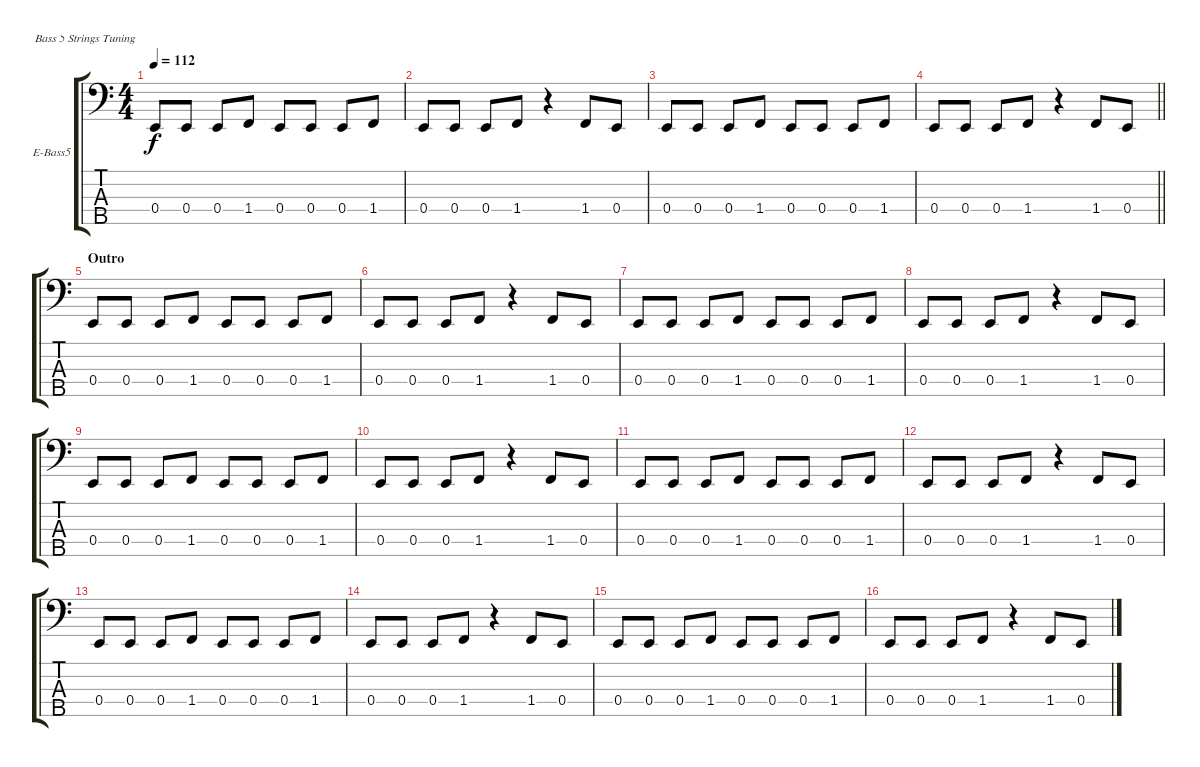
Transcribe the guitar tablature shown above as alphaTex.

\bracketExtendMode groupsimilarinstruments
\firstSystemTrackNameOrientation horizontal
\otherSystemsTrackNameOrientation horizontal
\track ("Bass" "E-Bass5") {instrument electricbassfinger}
\staff {score tabs}
\tuning (G2 D2 A1 E1 B0)
\ts (4 4)
\tempo 112
\clef f4
\ks c
0.4.8{dy f} 0.4.8 0.4.8 1.4.8 0.4.8 0.4.8 0.4.8 1.4.8 |
0.4.8 0.4.8 0.4.8 1.4.8 r.4 1.4.8 0.4.8 |
0.4.8 0.4.8 0.4.8 1.4.8 0.4.8 0.4.8 0.4.8 1.4.8 |
\barLineRight lightlight
0.4.8 0.4.8 0.4.8 1.4.8 r.4 1.4.8 0.4.8 |
\section ("" "Outro")
0.4.8 0.4.8 0.4.8 1.4.8 0.4.8 0.4.8 0.4.8 1.4.8 |
0.4.8 0.4.8 0.4.8 1.4.8 r.4 1.4.8 0.4.8 |
0.4.8 0.4.8 0.4.8 1.4.8 0.4.8 0.4.8 0.4.8 1.4.8 |
0.4.8 0.4.8 0.4.8 1.4.8 r.4 1.4.8 0.4.8 |
0.4.8 0.4.8 0.4.8 1.4.8 0.4.8 0.4.8 0.4.8 1.4.8 |
0.4.8 0.4.8 0.4.8 1.4.8 r.4 1.4.8 0.4.8 |
0.4.8 0.4.8 0.4.8 1.4.8 0.4.8 0.4.8 0.4.8 1.4.8 |
0.4.8 0.4.8 0.4.8 1.4.8 r.4 1.4.8 0.4.8 |
0.4.8 0.4.8 0.4.8 1.4.8 0.4.8 0.4.8 0.4.8 1.4.8 |
0.4.8 0.4.8 0.4.8 1.4.8 r.4 1.4.8 0.4.8 |
0.4.8 0.4.8 0.4.8 1.4.8 0.4.8 0.4.8 0.4.8 1.4.8 |
0.4.8 0.4.8 0.4.8 1.4.8 r.4 1.4.8 0.4.8
